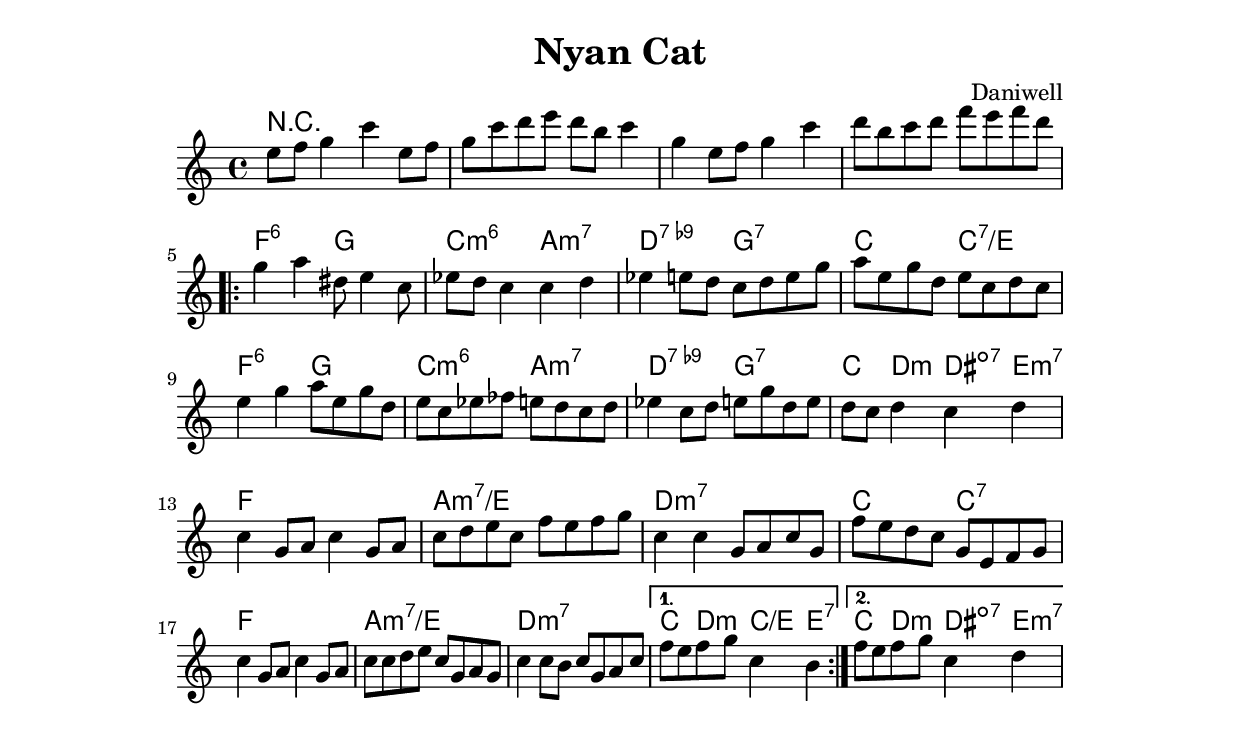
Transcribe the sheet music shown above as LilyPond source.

\header {
 title = "Nyan Cat" 
 composer = "Daniwell" 
}
\include "macros.ily"
melody = \relative c' {
	\clef treble
	\key c \major
	\time 4/4
	e'8 f g4 c e,8 f |
	g c d e d b c4 |
	g e8 f g4 c |
	d8 b c d f e f d |
    \break
	\repeat volta 2 {
		g,4 a dis,8 e4 c8 |
		ees d c4 c d |
		ees e8 d c d e g |
		a e g d e c d c |
		\break
		e4 g a8 e g d |	
		e c ees fes e d c d |
		ees4 c8 d e g d e |
		d c d4 c d |
		\break 
		c g8 a c4 g8 a |	
		c d e c f e f g |	
		c,4 c g8 a c g |
		f' e d c g e f g |
		\break
		c4 g8 a c4 g8 a |	
		c c d e c g a g |
		c4 c8 b c g a c |
	}
	\alternative {
		{f e f g c,4 b |}
		{f'8 e f g c,4 d |}
	}
	\break
 
   
}

harmonies = \chordmode {
	r1 s s s 
	f2:6 g c:m6 a:m7 d:7.9- g:7 c c:7/e
	f:6 g c:m6 a:m7 d:7.9- g:7 c4 d:m dis:dim7 e:m7
	f1 a:m7/e d:m7 c2 c:7
	f1 a:m7/e d:m7 c4 d:m c:/e e:7 c d:m dis:dim7 e:m7
}
\include "template.ily"